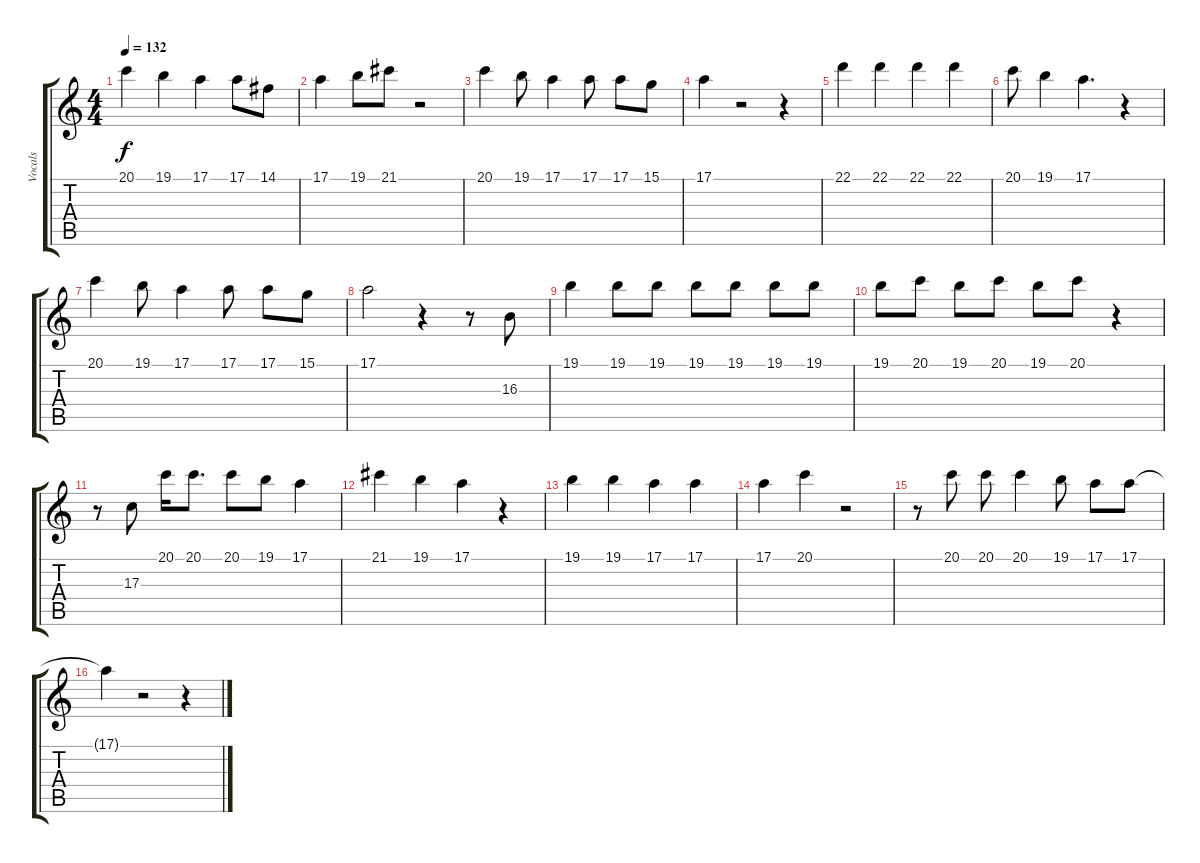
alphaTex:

\track ("Vocals" "Vocals") {instrument clarinet}
\staff {score tabs}
\tuning (E4 B3 G3 D3 A2 E2) {hide}
\ts (4 4)
\tempo 132
\clef g2
\ks c
20.1.4{dy f} 19.1.4 17.1.4 17.1.8 14.1.8 |
17.1.4 19.1.8 21.1.8 r.2 |
20.1.4 19.1.8 17.1.4 17.1.8 17.1.8 15.1.8 |
17.1.4 r.2 r.4 |
22.1.4 22.1.4 22.1.4 22.1.4 |
20.1.8 19.1.4 17.1.4{d} r.4 |
20.1.4 19.1.8 17.1.4 17.1.8 17.1.8 15.1.8 |
17.1.2 r.4 r.8 16.3.8 |
19.1.4 19.1.8 19.1.8 19.1.8 19.1.8 19.1.8 19.1.8 |
19.1.8 20.1.8 19.1.8 20.1.8 19.1.8 20.1.8 r.4 |
r.8 17.3.8 20.1.16 20.1.8{d} 20.1.8 19.1.8 17.1.4 |
21.1.4 19.1.4 17.1.4 r.4 |
19.1.4 19.1.4 17.1.4 17.1.4 |
17.1.4 20.1.4 r.2 |
r.8 20.1.8 20.1.8 20.1.4 19.1.8 17.1.8 17.1.8 |
17.1{t}.4 r.2 r.4
